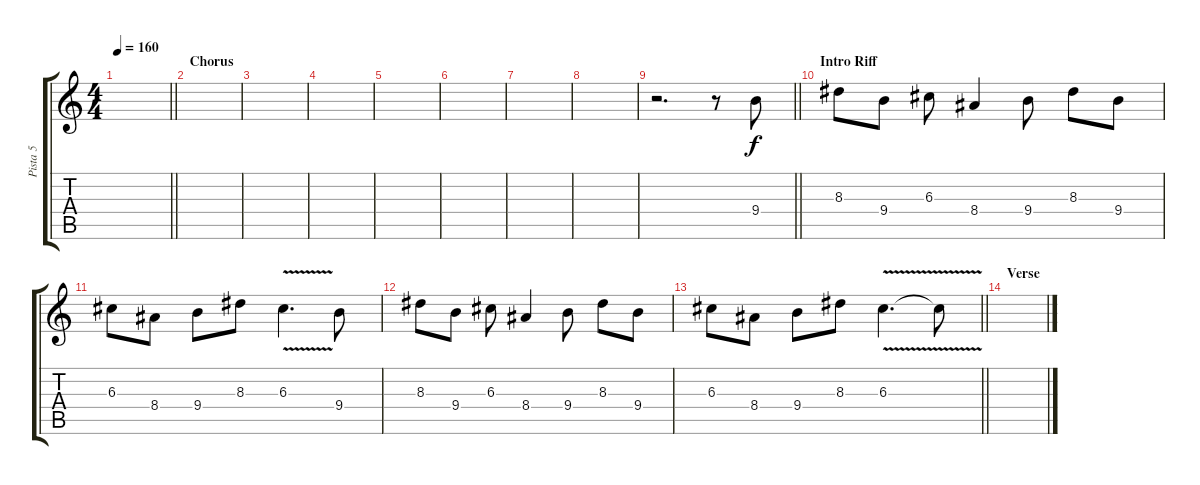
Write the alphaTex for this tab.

\track ("Pista 5" "Pista 5") {instrument distortionguitar}
\staff {score tabs}
\tuning (E4 B3 G3 D3 A2 E2) {hide}
\ts (4 4)
\tempo 160
\clef g2
\barLineRight lightlight
\ks c
|
\section ("" "Chorus")
|
|
|
|
|
|
|
\barLineRight lightlight
r.2{d} r.8 9.4.8 |
\section ("" "Intro Riff")
8.3.8 9.4.8 6.3.8 8.4.4 9.4.8 8.3.8 9.4.8 |
6.3.8 8.4.8 9.4.8 8.3.8 6.3{v}.4{d} 9.4.8 |
8.3.8 9.4.8 6.3.8 8.4.4 9.4.8 8.3.8 9.4.8 |
\barLineRight lightlight
6.3.8 8.4.8 9.4.8 8.3.8 6.3{v}.4{d} 6.3{t}.8 |
\section ("" "Verse")
